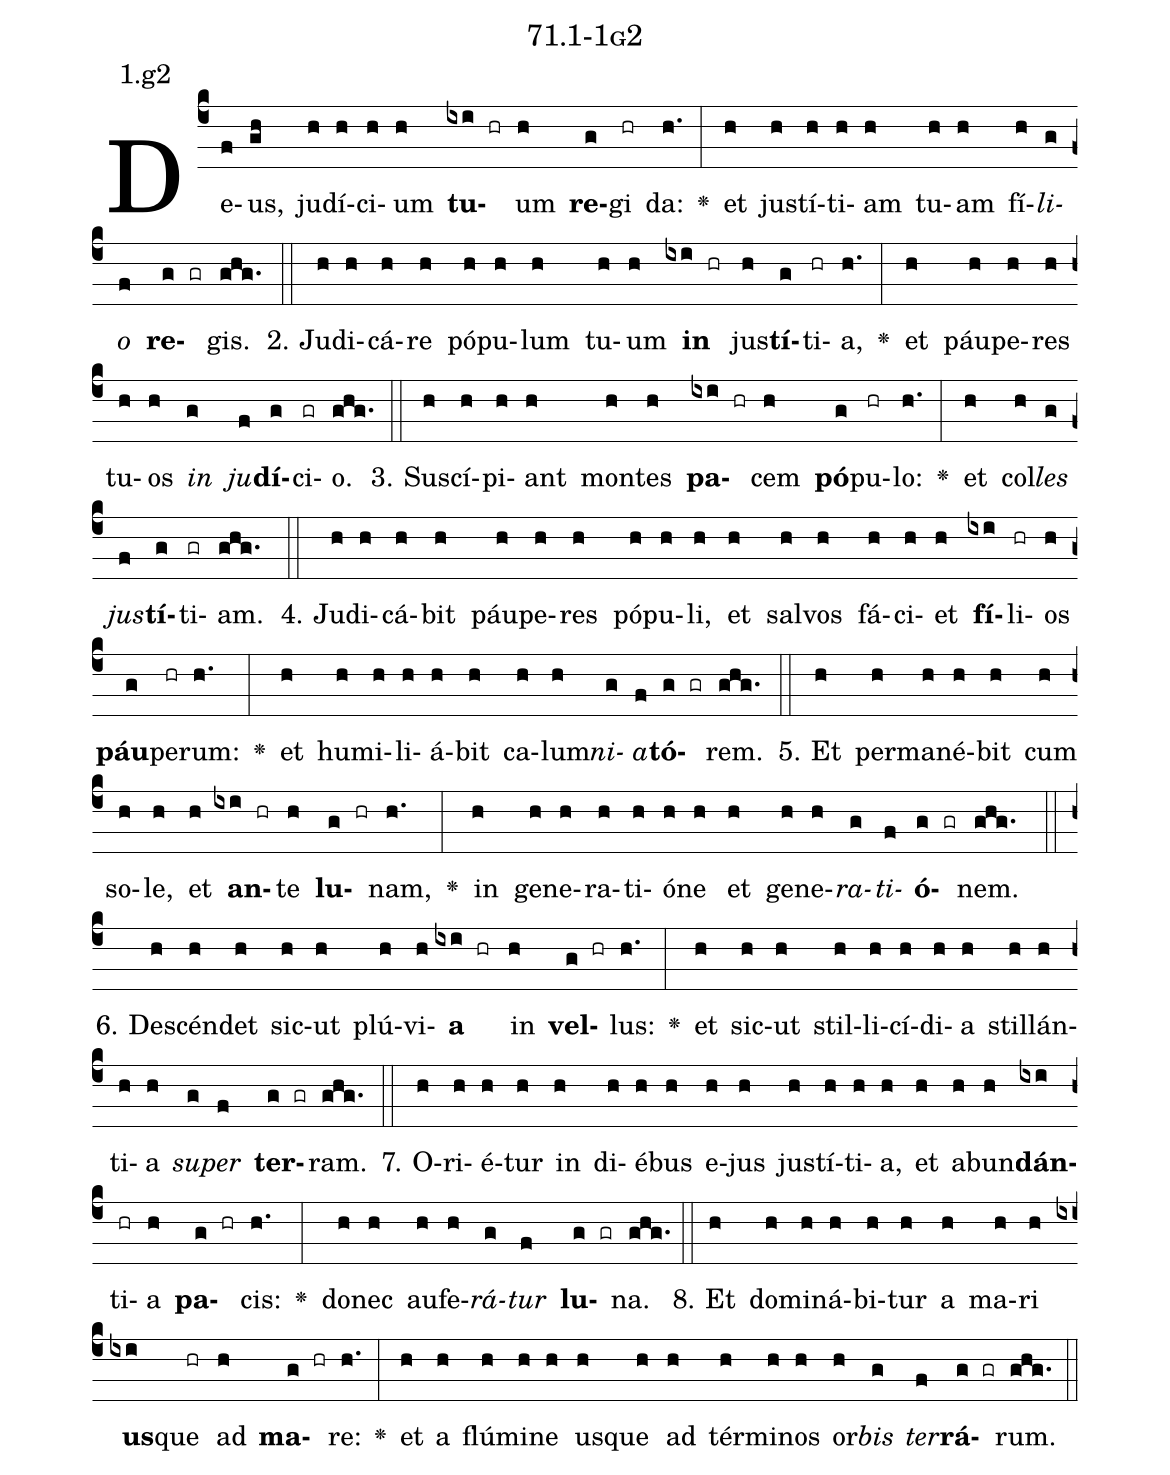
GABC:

name: 71.1-1g2;
annotation: 1.g2;
%%
(c4)De(f)us,(gh) ju(h)dí(h)ci(h)um(h) <b>tu</b>(ixi hr)um(h) <b>re</b>(g)gi(hr) da:(h.) <v>\greheightstar</v>(:) et(h) jus(h)tí(h)ti(h)am(h) tu(h)am(h) fí(h)<i>li</i>(g)<i>o</i>(f) <b>re</b>(g gr)gis.(ghg.) (::)
2. Ju(h)di(h)cá(h)re(h) pó(h)pu(h)lum(h) tu(h)um(h) <b>in</b>(ixi hr) jus(h)<b>tí</b>(g)ti(hr)a,(h.) <v>\greheightstar</v>(:) et(h) páu(h)pe(h)res(h) tu(h)os(h) <i>in</i>(g) <i>ju</i>(f)<b>dí</b>(g)ci(gr)o.(ghg.) (::)
3. Su(h)scí(h)pi(h)ant(h) mon(h)tes(h) <b>pa</b>(ixi hr)cem(h) <b>pó</b>(g)pu(hr)lo:(h.) <v>\greheightstar</v>(:) et(h) col(h)<i>les</i>(g) <i>jus</i>(f)<b>tí</b>(g)ti(gr)am.(ghg.) (::)
4. Ju(h)di(h)cá(h)bit(h) páu(h)pe(h)res(h) pó(h)pu(h)li,(h) et(h) sal(h)vos(h) fá(h)ci(h)et(h) <b>fí</b>(ixi)li(hr)os(h) <b>páu</b>(g)pe(hr)rum:(h.) <v>\greheightstar</v>(:) et(h) hu(h)mi(h)li(h)á(h)bit(h) ca(h)lum(h)<i>ni</i>(g)<i>a</i>(f)<b>tó</b>(g gr)rem.(ghg.) (::)
5. Et(h) per(h)ma(h)né(h)bit(h) cum(h) so(h)le,(h) et(h) <b>an</b>(ixi hr)te(h) <b>lu</b>(g hr)nam,(h.) <v>\greheightstar</v>(:) in(h) ge(h)ne(h)ra(h)ti(h)ó(h)ne(h) et(h) ge(h)ne(h)<i>ra</i>(g)<i>ti</i>(f)<b>ó</b>(g gr)nem.(ghg.) (::)
6. De(h)scén(h)det(h) sic(h)ut(h) plú(h)vi(h)<b>a</b>(ixi hr) in(h) <b>vel</b>(g hr)lus:(h.) <v>\greheightstar</v>(:) et(h) sic(h)ut(h) stil(h)li(h)cí(h)di(h)a(h) stil(h)lán(h)ti(h)a(h) <i>su</i>(g)<i>per</i>(f) <b>ter</b>(g gr)ram.(ghg.) (::)
7. O(h)ri(h)é(h)tur(h) in(h) di(h)é(h)bus(h) e(h)jus(h) jus(h)tí(h)ti(h)a,(h) et(h) ab(h)un(h)<b>dán</b>(ixi)ti(hr)a(h) <b>pa</b>(g hr)cis:(h.) <v>\greheightstar</v>(:) do(h)nec(h) au(h)fe(h)<i>rá</i>(g)<i>tur</i>(f) <b>lu</b>(g gr)na.(ghg.) (::)
8. Et(h) do(h)mi(h)ná(h)bi(h)tur(h) a(h) ma(h)ri(h) <b>us</b>(ixi)que(hr) ad(h) <b>ma</b>(g hr)re:(h.) <v>\greheightstar</v>(:) et(h) a(h) flú(h)mi(h)ne(h) us(h)que(h) ad(h) tér(h)mi(h)nos(h) or(h)<i>bis</i>(g) <i>ter</i>(f)<b>rá</b>(g gr)rum.(ghg.) (::)
